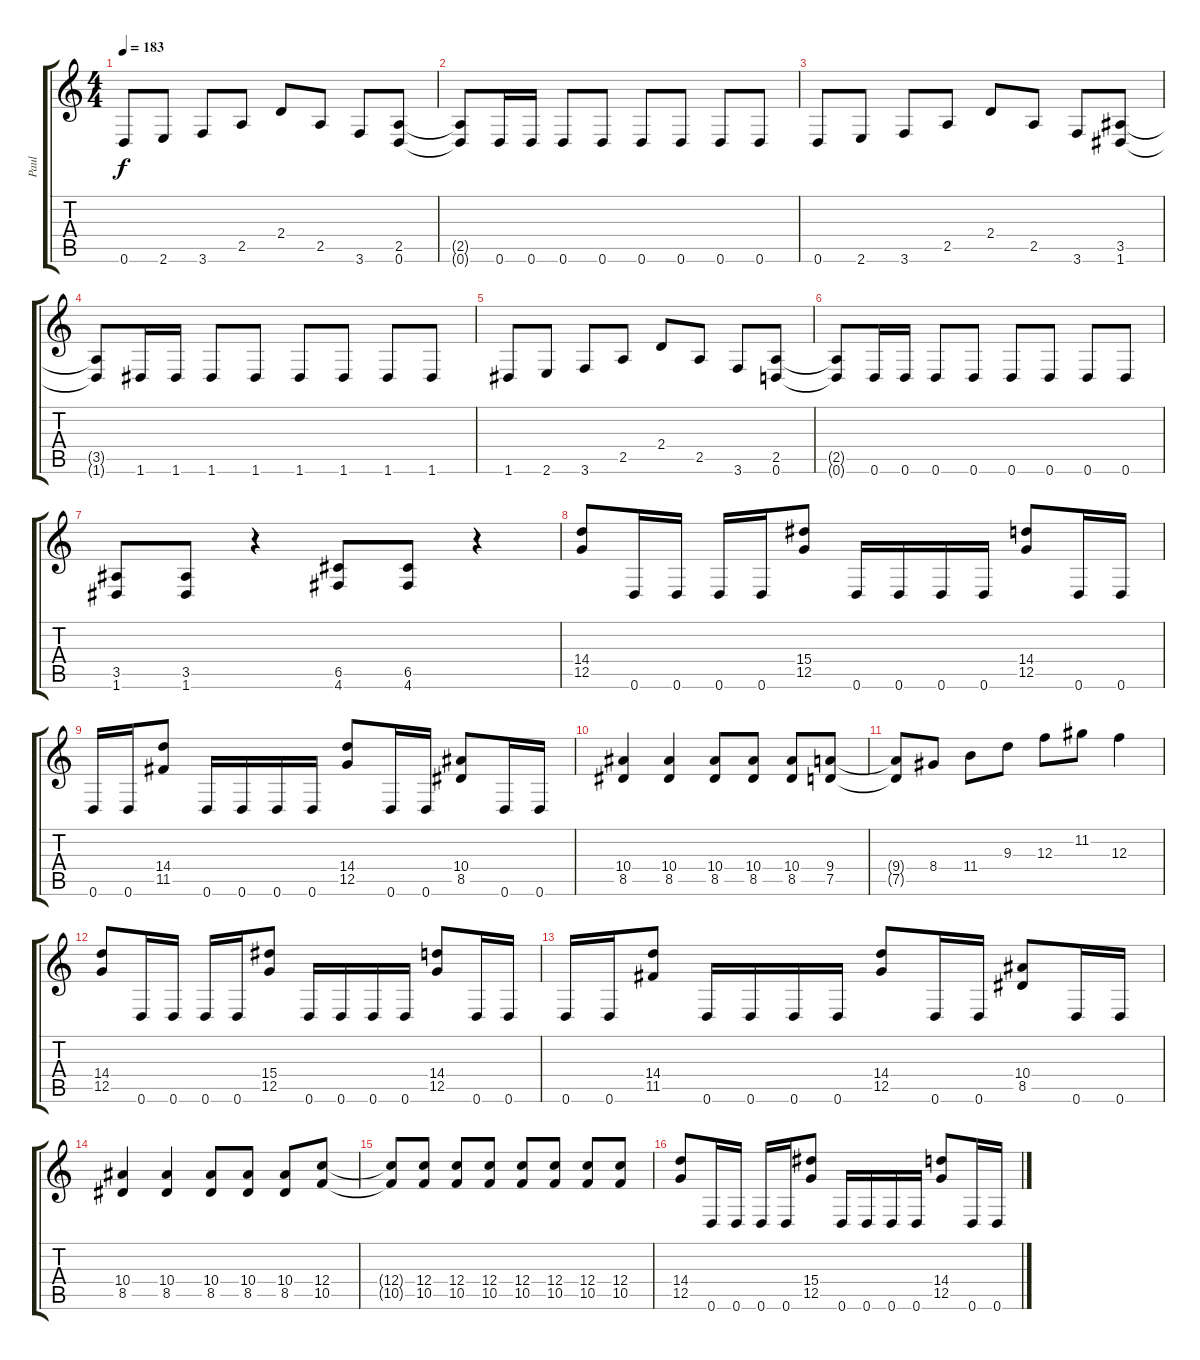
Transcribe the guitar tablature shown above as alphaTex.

\track ("Paul" "Paul") {instrument distortionguitar}
\staff {score tabs}
\tuning (D4 A3 F3 C3 G2 D2) {hide}
\ts (4 4)
\tempo 183
\clef g2
\ks c
0.6.8{dy f} 2.6.8 3.6.8 2.5.8 2.4.8 2.5.8 3.6.8 (2.5 0.6).8 |
(2.5{t} 0.6{t}).8 0.6.16 0.6.16 0.6.8 0.6.8 0.6.8 0.6.8 0.6.8 0.6.8 |
0.6.8 2.6.8 3.6.8 2.5.8 2.4.8 2.5.8 3.6.8 (3.5 1.6).8 |
(3.5{t} 1.6{t}).8 1.6.16 1.6.16 1.6.8 1.6.8 1.6.8 1.6.8 1.6.8 1.6.8 |
1.6.8 2.6.8 3.6.8 2.5.8 2.4.8 2.5.8 3.6.8 (2.5 0.6).8 |
(2.5{t} 0.6{t}).8 0.6.16 0.6.16 0.6.8 0.6.8 0.6.8 0.6.8 0.6.8 0.6.8 |
(3.5 1.6).8 (3.5 1.6).8 r.4 (6.5 4.6).8 (6.5 4.6).8 r.4 |
(14.4 12.5).8 0.6.16 0.6.16 0.6.16 0.6.16 (15.4 12.5).8 0.6.16 0.6.16 0.6.16 0.6.16 (14.4 12.5).8 0.6.16 0.6.16 |
0.6.16 0.6.16 (14.4 11.5).8 0.6.16 0.6.16 0.6.16 0.6.16 (14.4 12.5).8 0.6.16 0.6.16 (10.4 8.5).8 0.6.16 0.6.16 |
(10.4 8.5).4 (10.4 8.5).4 (10.4 8.5).8 (10.4 8.5).8 (10.4 8.5).8 (9.4 7.5).8 |
(9.4{t} 7.5{t}).8 8.4.8 11.4.8 9.3.8 12.3.8 11.2.8 12.3.4 |
(14.4 12.5).8 0.6.16 0.6.16 0.6.16 0.6.16 (15.4 12.5).8 0.6.16 0.6.16 0.6.16 0.6.16 (14.4 12.5).8 0.6.16 0.6.16 |
0.6.16 0.6.16 (14.4 11.5).8 0.6.16 0.6.16 0.6.16 0.6.16 (14.4 12.5).8 0.6.16 0.6.16 (10.4 8.5).8 0.6.16 0.6.16 |
(10.4 8.5).4 (10.4 8.5).4 (10.4 8.5).8 (10.4 8.5).8 (10.4 8.5).8 (12.4 10.5).8 |
(12.4{t} 10.5{t}).8 (12.4 10.5).8 (12.4 10.5).8 (12.4 10.5).8 (12.4 10.5).8 (12.4 10.5).8 (12.4 10.5).8 (12.4 10.5).8 |
(14.4 12.5).8 0.6.16 0.6.16 0.6.16 0.6.16 (15.4 12.5).8 0.6.16 0.6.16 0.6.16 0.6.16 (14.4 12.5).8 0.6.16 0.6.16
